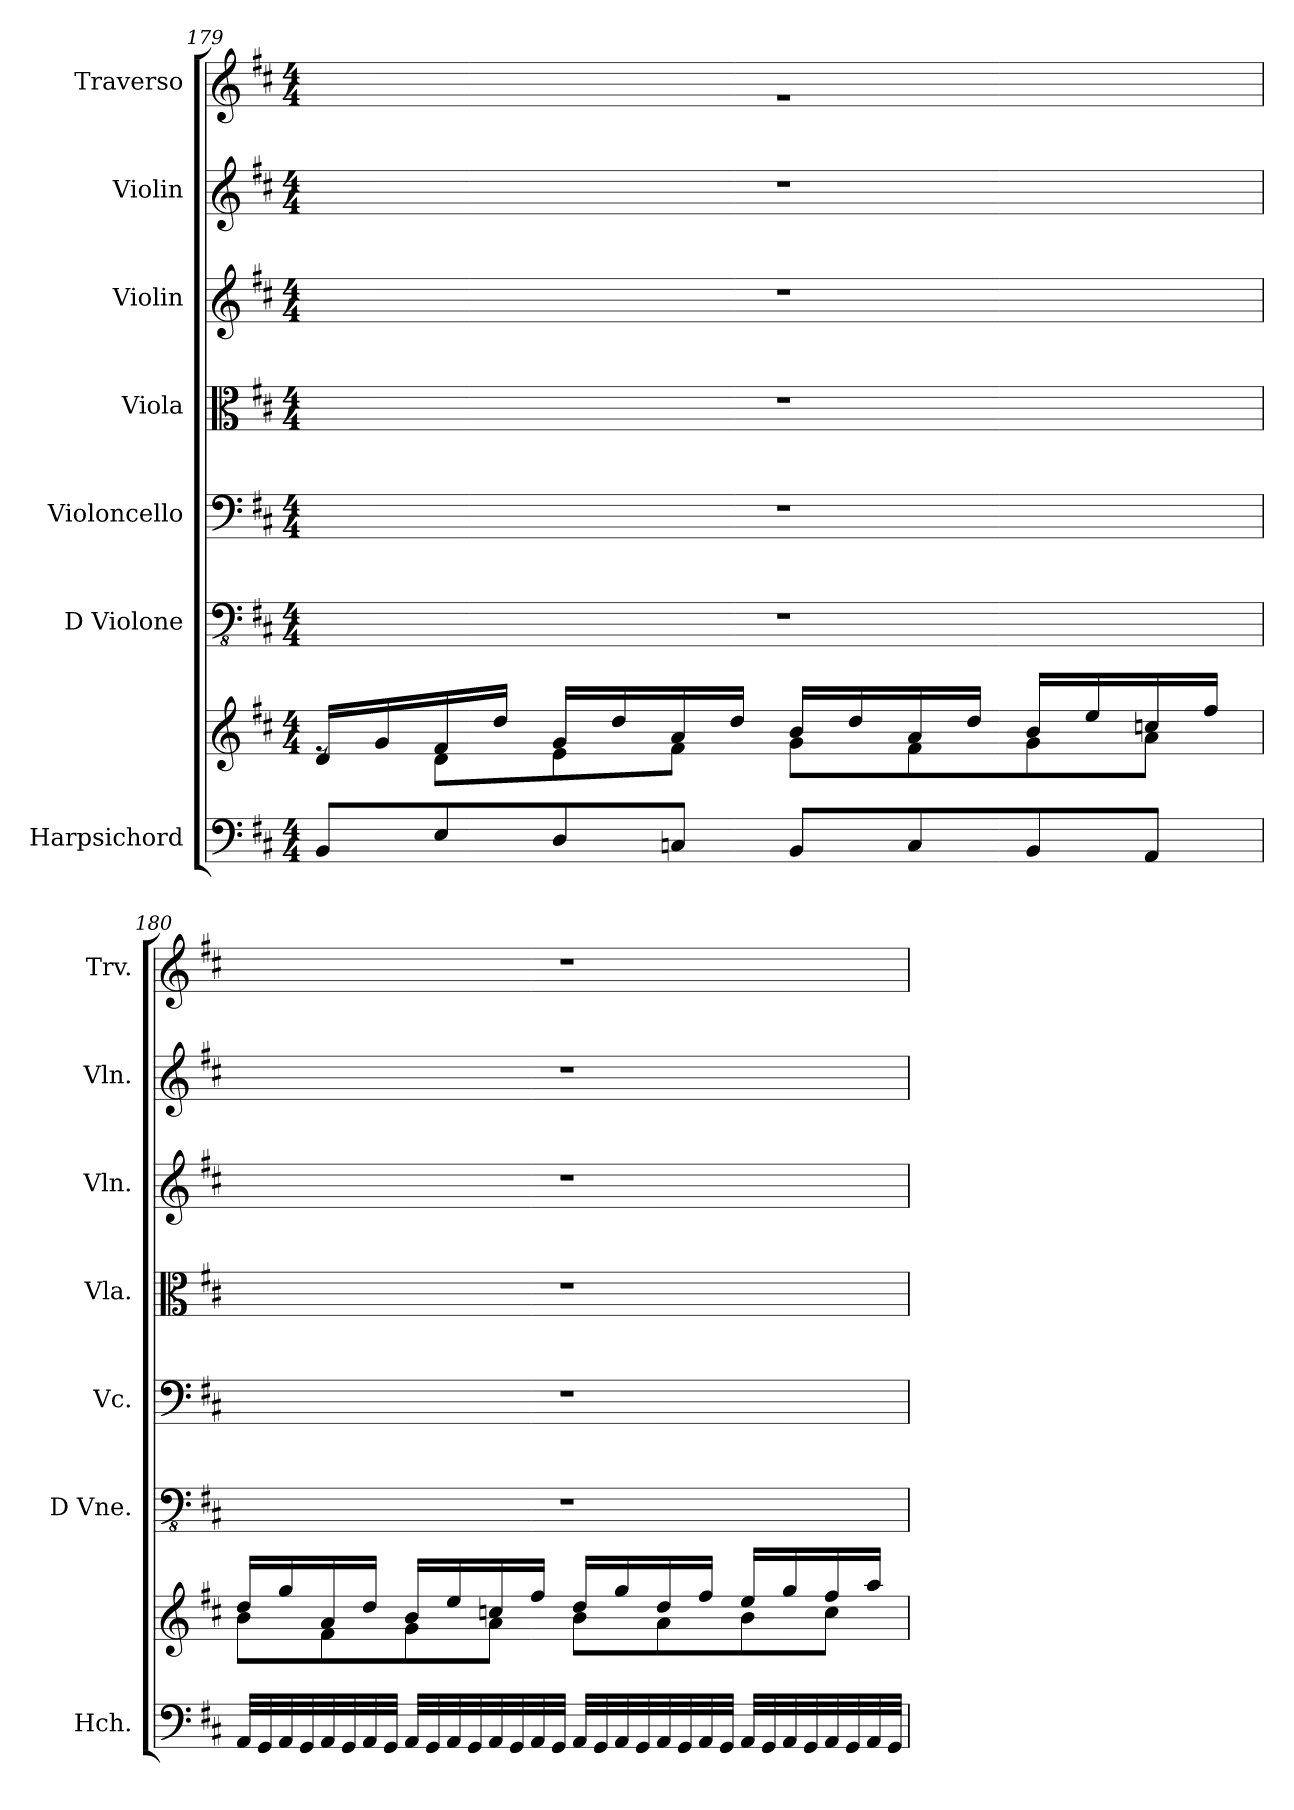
**kern	**kern	**kern	**kern	**kern	**kern	**kern	**kern
*part7	*part7	*part6	*part5	*part4	*part3	*part2	*part1
*staff8	*staff7	*staff6	*staff5	*staff4	*staff3	*staff2	*staff1
*I"Harpsichord	*	*I"D Violone	*I"Violoncello	*I"Viola	*I"Violin	*I"Violin	*I"Traverso
*I'Hch.	*	*I'D Vne.	*I'Vc.	*I'Vla.	*I'Vln.	*I'Vln.	*I'Trv.
!!LO:PB:g=z
*clefF4	*clefG2	*clefFv4	*clefF4	*clefC3	*clefG2	*clefG2	*clefG2
*	*	*ITrd7c12	*	*	*	*	*
*k[f#c#]	*k[f#c#]	*k[f#c#]	*k[f#c#]	*k[f#c#]	*k[f#c#]	*k[f#c#]	*k[f#c#]
*M4/4	*M4/4	*M4/4	*M4/4	*M4/4	*M4/4	*M4/4	*M4/4
=179	=179	=179	=179	=179	=179	=179	=179
*	*^	*	*	*	*	*	*
8BB/L	16d/LL	8re	1r	1r	1r	1r	1r	1rg
.	16g/	.	.	.	.	.	.	.
8E/	16f#/	8d\L	.	.	.	.	.	.
.	16dd/JJ	.	.	.	.	.	.	.
8D/	16g/LL	8e\	.	.	.	.	.	.
.	16dd/	.	.	.	.	.	.	.
8Cn/J	16a/	8f#\J	.	.	.	.	.	.
.	16dd/JJ	.	.	.	.	.	.	.
8BB/L	16b/LL	8g\L	.	.	.	.	.	.
.	16dd/	.	.	.	.	.	.	.
8C/	16a/	8f#\	.	.	.	.	.	.
.	16dd/JJ	.	.	.	.	.	.	.
8BB/	16b/LL	8g\	.	.	.	.	.	.
.	16ee/	.	.	.	.	.	.	.
8AA/J	16ccn/	8a\J	.	.	.	.	.	.
.	16ff#/JJ	.	.	.	.	.	.	.
!!LO:PB:g=z
=180	=180	=180	=180	=180	=180	=180	=180	=180
32AA/LLL	16dd/LL	8b\L	1r	1r	1r	1r	1r	1r
32GG/	.	.	.	.	.	.	.	.
32AA/	16gg/	.	.	.	.	.	.	.
32GG/	.	.	.	.	.	.	.	.
32AA/	16a/	8f#\	.	.	.	.	.	.
32GG/	.	.	.	.	.	.	.	.
32AA/	16dd/JJ	.	.	.	.	.	.	.
32GG/JJJ	.	.	.	.	.	.	.	.
32AA/LLL	16b/LL	8g\	.	.	.	.	.	.
32GG/	.	.	.	.	.	.	.	.
32AA/	16ee/	.	.	.	.	.	.	.
32GG/	.	.	.	.	.	.	.	.
32AA/	16ccn/	8a\J	.	.	.	.	.	.
32GG/	.	.	.	.	.	.	.	.
32AA/	16ff#/JJ	.	.	.	.	.	.	.
32GG/JJJ	.	.	.	.	.	.	.	.
32AA/LLL	16dd/LL	8b\L	.	.	.	.	.	.
32GG/	.	.	.	.	.	.	.	.
32AA/	16gg/	.	.	.	.	.	.	.
32GG/	.	.	.	.	.	.	.	.
32AA/	16dd/	8a\	.	.	.	.	.	.
32GG/	.	.	.	.	.	.	.	.
32AA/	16ff#/JJ	.	.	.	.	.	.	.
32GG/JJJ	.	.	.	.	.	.	.	.
32AA/LLL	16ee/LL	8b\	.	.	.	.	.	.
32GG/	.	.	.	.	.	.	.	.
32AA/	16gg/	.	.	.	.	.	.	.
32GG/	.	.	.	.	.	.	.	.
32AA/	16ff#/	8cc\J	.	.	.	.	.	.
32GG/	.	.	.	.	.	.	.	.
32AA/	16aa/JJ	.	.	.	.	.	.	.
32GG/JJJ	.	.	.	.	.	.	.	.
*	*v	*v	*	*	*	*	*	*
=	=	=	=	=	=	=	=
*-	*-	*-	*-	*-	*-	*-	*-
